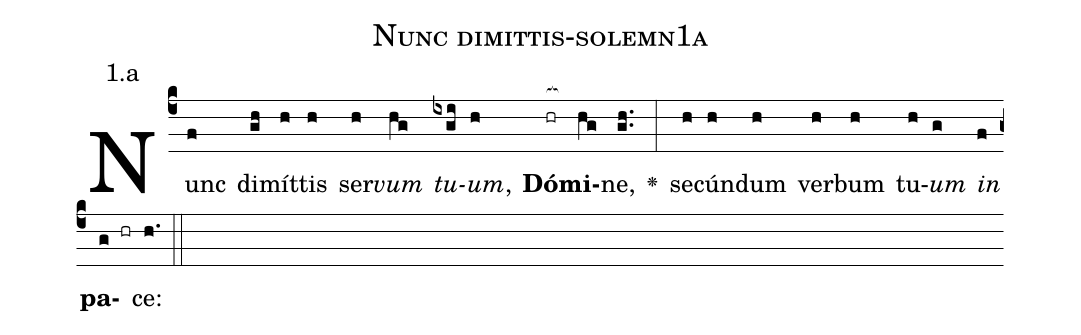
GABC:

name: Nunc dimittis-solemn1a;
annotation: 1.a;
%%
(c4)Nunc(f) di(gh)mít(h)tis(h) ser(h)<i>vum</i>(hg) <i>tu</i>(ixgi)<i>um</i>,(h) <b>Dó</b>(hr[ocb:1{])<b>mi</b>(hg[ocb:0}])ne,(gh..) <v>\greheightstar</v>(:) se(h)cún(h)dum(h) ver(h)bum(h) tu(h)<i>um</i>(g) <i>in</i>(f) <b>pa</b>(g hr)ce:(h.) (::)


%E(h) u(h) o(g) u(f) a(g) e.(h.) (::)
